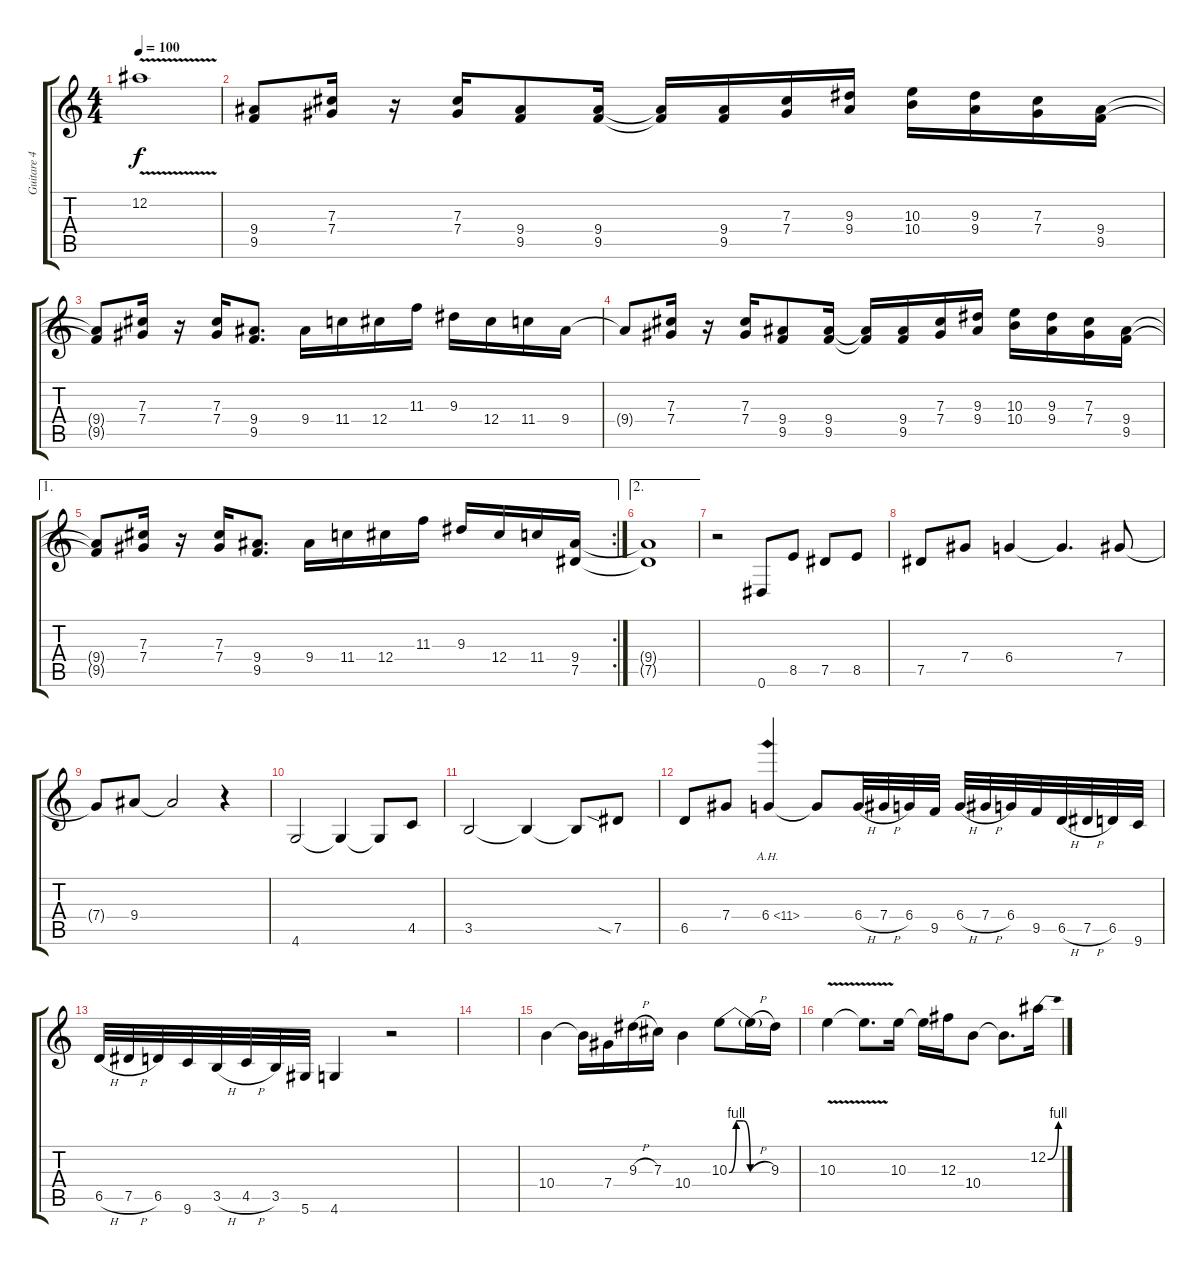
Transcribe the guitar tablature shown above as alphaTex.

\track ("Guitare 4" "Guitare 4") {instrument distortionguitar}
\staff {score tabs}
\tuning (Eb4 Bb3 Gb3 Db3 Ab2 Eb2) {hide}
\ts (4 4)
\tempo 100
\clef g2
\ks c
12.2{v t}.1{dy f} |
(9.4 9.5).8 (7.3 7.4).16 r.16 (7.3 7.4).16 (9.4 9.5).8 (9.4 9.5).16 (9.4{t} 9.5{t}).16 (9.4 9.5).16 (7.3 7.4).16 (9.3 9.4).16 (10.3 10.4).16 (9.3 9.4).16 (7.3 7.4).16 (9.4 9.5).16 |
(9.4{t} 9.5{t}).8 (7.3 7.4).16 r.16 (7.3 7.4).16 (9.4 9.5).8{d} 9.4.16 11.4.16 12.4.16 11.3.16 9.3.16 12.4.16 11.4.16 9.4.16 |
9.4{t}.8 (7.3 7.4).16 r.16 (7.3 7.4).16 (9.4 9.5).8 (9.4 9.5).16 (9.4{t} 9.5{t}).16 (9.4 9.5).16 (7.3 7.4).16 (9.3 9.4).16 (10.3 10.4).16 (9.3 9.4).16 (7.3 7.4).16 (9.4 9.5).16 |
\ae 1
\rc 2
(9.4{t} 9.5{t}).8 (7.3 7.4).16 r.16 (7.3 7.4).16 (9.4 9.5).8{d} 9.4.16 11.4.16 12.4.16 11.3.16 9.3.16 12.4.16 11.4.16 (9.4 7.5).16 |
\ae 2
(9.4{t} 7.5{t}).1 |
r.2 0.6.8 8.5.8 7.5.8 8.5.8 |
7.5.8 7.4.8 6.4.4 6.4{t}.4{d} 7.4.8 |
7.4{t}.8 9.4.8 9.4{t}.2 r.4 |
4.6.2 4.6{t}.4 4.6{t}.8 4.5.8 |
3.5.2 3.5{t}.4 3.5{t}.8 7.5{sia}.8 |
6.5.8 7.4.8 6.4{ah 5}.4{instrument guitarharmonics} 6.4{t}.8 6.4{h}.32{instrument distortionguitar} 7.4{h}.32 6.4.32 9.5.32 6.4{h}.32 7.4{h}.32 6.4.32 9.5.32 6.5{h}.32 7.5{h}.32 6.5.32 9.6.32 |
6.5{h}.32 7.5{h}.32 6.5.32 9.6.32 3.5{h}.32 4.5{h}.32 3.5.32 5.6.32 4.6.4 r.2 |
|
10.4.4 10.4{t}.16 7.4.16 9.3{h}.16 7.3.16 10.4.4 10.3{be (custom 0 0 10 4 20 4 30 0 60 0)}.8 10.3{h t}.16 9.3.16 |
10.3{v}.4 10.3{t}.8{d} 10.3.16 10.3{t}.16 12.3.16 10.4.8 10.4{t}.8{d} 12.2{be (bend 0 0 60 4)}.16
